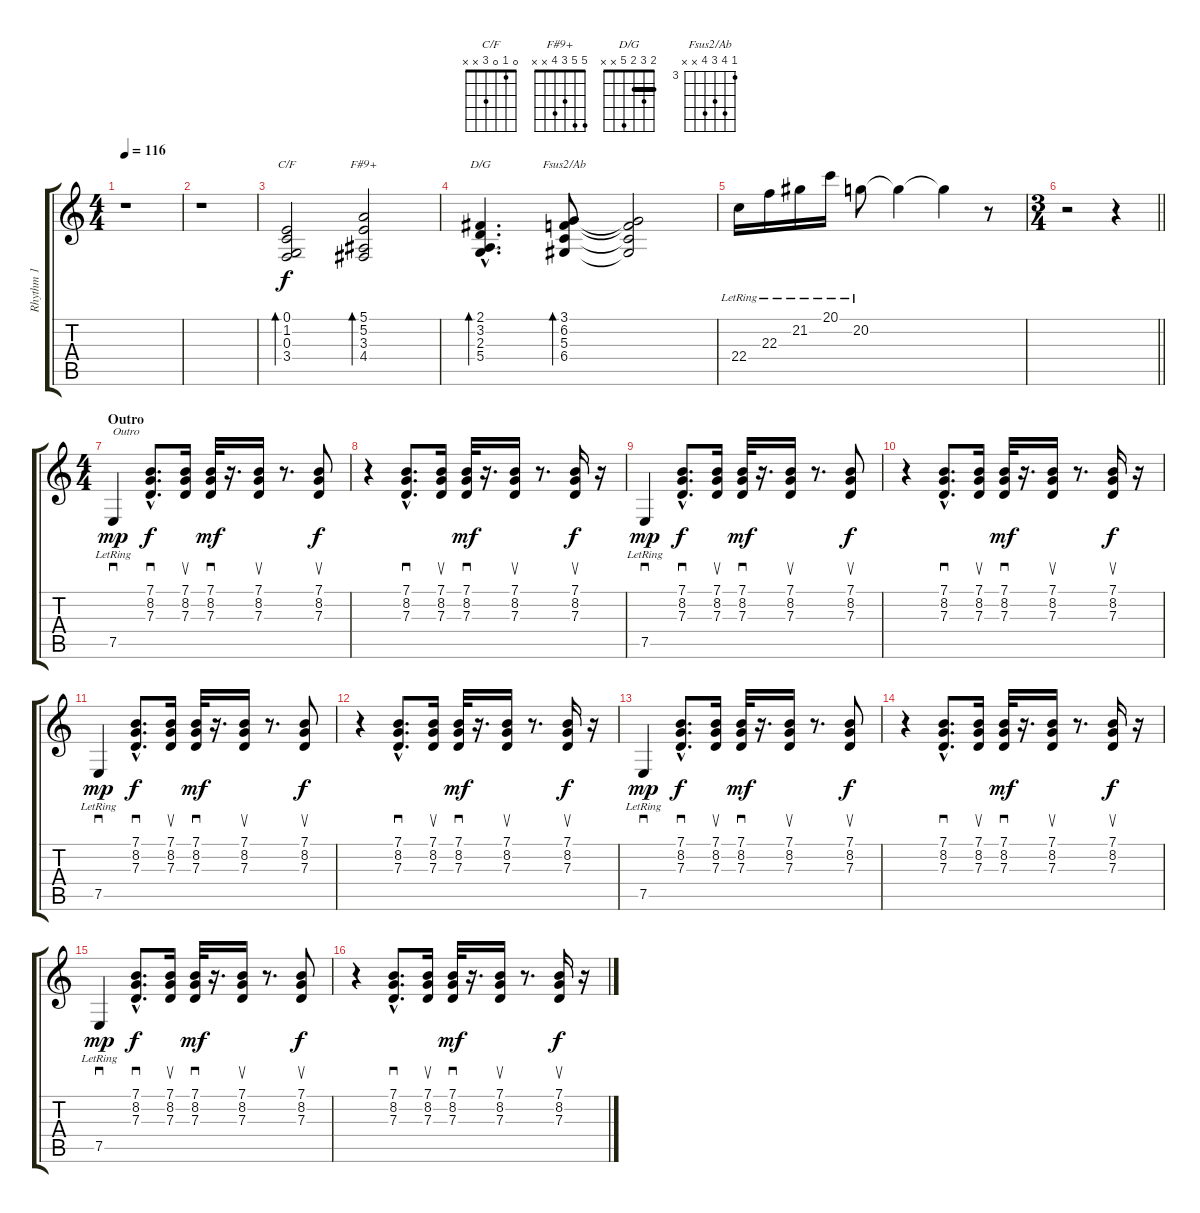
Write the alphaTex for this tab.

\track ("Rhythm 1" "Rhythm 1") {instrument electricpiano1}
\staff {score tabs}
\tuning (E4 B3 G3 D3 A2 E2) {hide}
\chord ("C/F" 0 1 0 3 x x)
\chord ("F#9+" 5 5 3 4 x x)
\chord ("D/G" 2 3 2 5 x x) {barre 2}
\chord ("Fsus2/Ab" 3 6 5 6 x x) {firstfret 3}
\ts (4 4)
\tempo 116
\clef g2
\ks c
r.1{dy f} |
r.1 |
(0.1 1.2 0.3 3.4).2{bd 120 ch "C/F"} (5.1 5.2 3.3 4.4).2{bd 60 ch "F#9+"} |
(2.1{hac} 3.2{hac} 2.3{hac} 5.4{hac}).4{d bd 60 ch "D/G"} (3.1 6.2 5.3 6.4).8{bd 60 ch "Fsus2/Ab"} (3.1{t} 6.2{t} 5.3{t} 6.4{t}).2 |
22.4{lr}.16 22.3{lr}.16 21.2{lr}.16 20.1{lr}.16 20.2{lr}.8 20.2{t}.4 20.2{t}.4 r.8 |
\ts (3 4)
\barLineRight lightlight
r.2 r.4 |
\ts (4 4)
\section ("" "Outro")
7.5{lr}.4{sd txt "Outro" dy mp} (7.1{hac} 8.2{hac} 7.3{hac}).8{d sd dy f} (7.1 8.2 7.3).16{su} (7.1 8.2 7.3).32{sd dy mf} r.16{d} (7.1 8.2 7.3).16{su} r.8{d} (7.1 8.2 7.3).8{su dy f} |
r.4 (7.1{hac} 8.2{hac} 7.3{hac}).8{d sd} (7.1 8.2 7.3).16{su} (7.1 8.2 7.3).32{sd dy mf} r.16{d} (7.1 8.2 7.3).16{su} r.8{d} (7.1 8.2 7.3).16{su dy f} r.16 |
7.5{lr}.4{sd dy mp} (7.1{hac} 8.2{hac} 7.3{hac}).8{d sd dy f} (7.1 8.2 7.3).16{su} (7.1 8.2 7.3).32{sd dy mf} r.16{d} (7.1 8.2 7.3).16{su} r.8{d} (7.1 8.2 7.3).8{su dy f} |
r.4 (7.1{hac} 8.2{hac} 7.3{hac}).8{d sd} (7.1 8.2 7.3).16{su} (7.1 8.2 7.3).32{sd dy mf} r.16{d} (7.1 8.2 7.3).16{su} r.8{d} (7.1 8.2 7.3).16{su dy f} r.16 |
7.5{lr}.4{sd dy mp} (7.1{hac} 8.2{hac} 7.3{hac}).8{d sd dy f} (7.1 8.2 7.3).16{su} (7.1 8.2 7.3).32{sd dy mf} r.16{d} (7.1 8.2 7.3).16{su} r.8{d} (7.1 8.2 7.3).8{su dy f} |
r.4 (7.1{hac} 8.2{hac} 7.3{hac}).8{d sd} (7.1 8.2 7.3).16{su} (7.1 8.2 7.3).32{sd dy mf} r.16{d} (7.1 8.2 7.3).16{su} r.8{d} (7.1 8.2 7.3).16{su dy f} r.16 |
7.5{lr}.4{sd dy mp} (7.1{hac} 8.2{hac} 7.3{hac}).8{d sd dy f} (7.1 8.2 7.3).16{su} (7.1 8.2 7.3).32{sd dy mf} r.16{d} (7.1 8.2 7.3).16{su} r.8{d} (7.1 8.2 7.3).8{su dy f} |
r.4 (7.1{hac} 8.2{hac} 7.3{hac}).8{d sd} (7.1 8.2 7.3).16{su} (7.1 8.2 7.3).32{sd dy mf} r.16{d} (7.1 8.2 7.3).16{su} r.8{d} (7.1 8.2 7.3).16{su dy f} r.16 |
7.5{lr}.4{sd dy mp} (7.1{hac} 8.2{hac} 7.3{hac}).8{d sd dy f} (7.1 8.2 7.3).16{su} (7.1 8.2 7.3).32{sd dy mf} r.16{d} (7.1 8.2 7.3).16{su} r.8{d} (7.1 8.2 7.3).8{su dy f} |
r.4 (7.1{hac} 8.2{hac} 7.3{hac}).8{d sd} (7.1 8.2 7.3).16{su} (7.1 8.2 7.3).32{sd dy mf} r.16{d} (7.1 8.2 7.3).16{su} r.8{d} (7.1 8.2 7.3).16{su dy f} r.16
